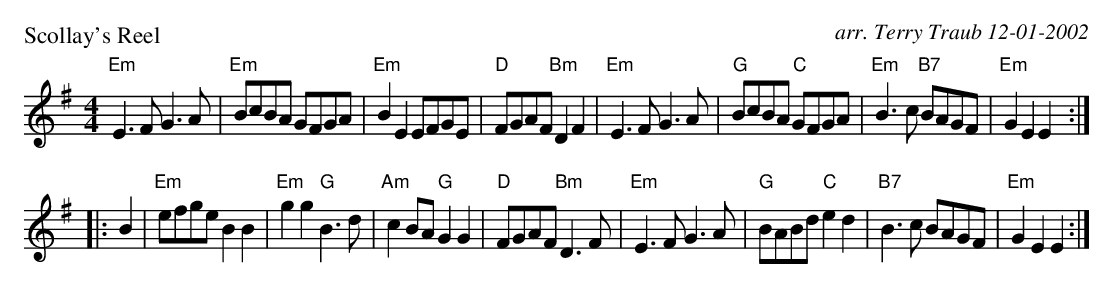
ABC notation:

X:1
P:Scollay's Reel
C: arr. Terry Traub 12-01-2002
M: 4/4
K:Em
"Em"E3F G3A| "Em"BcBA GFGA| "Em"B2 E2 EFGE| "D"FGAF "Bm"D2F2|\
"Em"E3F G3A| "G"BcBA "C"GFGA| "Em"B3c "B7"BAGF| "Em"G2E2 E2 :|
|: B2|"Em"efge B2B2| "Em"g2g2 "G"B3 d| "Am"c2BA "G"G2G2| "D"FGAF "Bm"D3F|\
"Em"E3F G3A| "G"BABd "C"e2 d2| "B7"B3c BAGF| "Em"G2 E2 E2 :|
